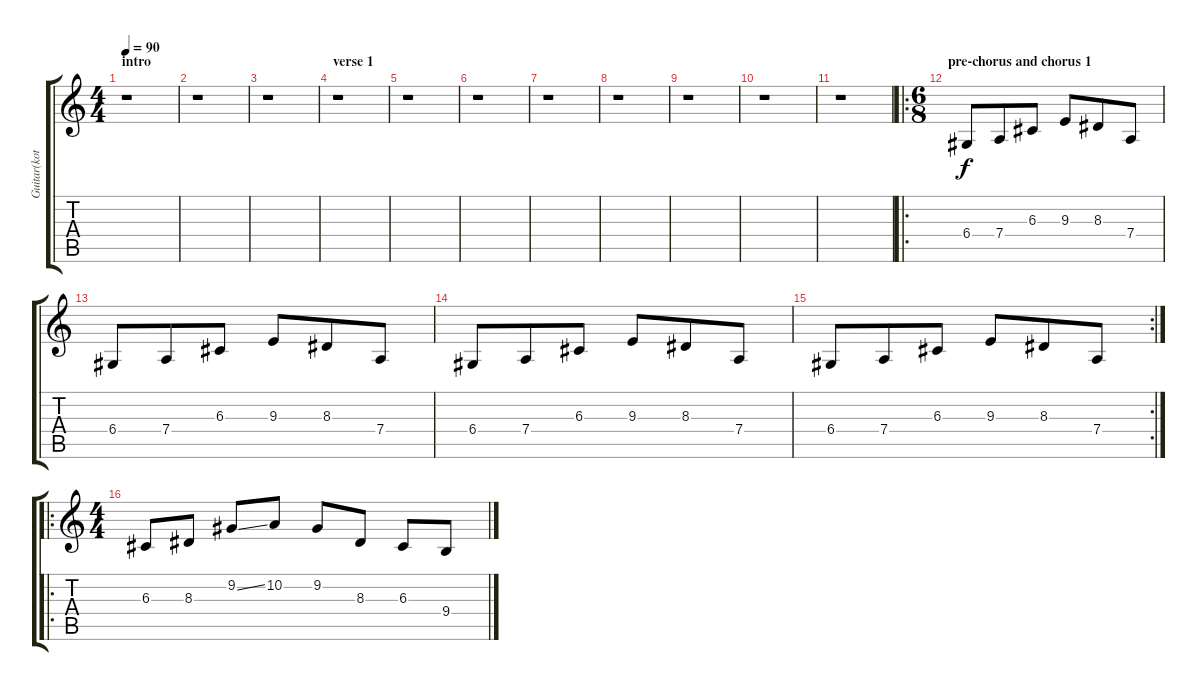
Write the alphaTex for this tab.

\track ("Guitar(koto) / solo" "Guitar(kot") {instrument koto}
\staff {score tabs}
\tuning (E4 B3 G3 D3 A2 E2) {hide}
\ts (4 4)
\section ("" "intro")
\tempo 90
\clef g2
\ks c
r.1{dy f instrument koto} |
r.1 |
r.1 |
\section ("" "verse 1")
r.1 |
r.1 |
r.1 |
r.1 |
r.1 |
r.1 |
r.1 |
r.1 |
\ro
\ts (6 8)
\section ("" "pre-chorus and chorus 1")
6.4.8 7.4.8 6.3.8 9.3.8 8.3.8 7.4.8 |
6.4.8 7.4.8 6.3.8 9.3.8 8.3.8 7.4.8 |
6.4.8 7.4.8 6.3.8 9.3.8 8.3.8 7.4.8 |
\rc 2
6.4.8 7.4.8 6.3.8 9.3.8 8.3.8 7.4.8 |
\ro
\ts (4 4)
6.3.8 8.3.8 9.2{ss}.8 10.2.8 9.2.8 8.3.8 6.3.8 9.4.8
